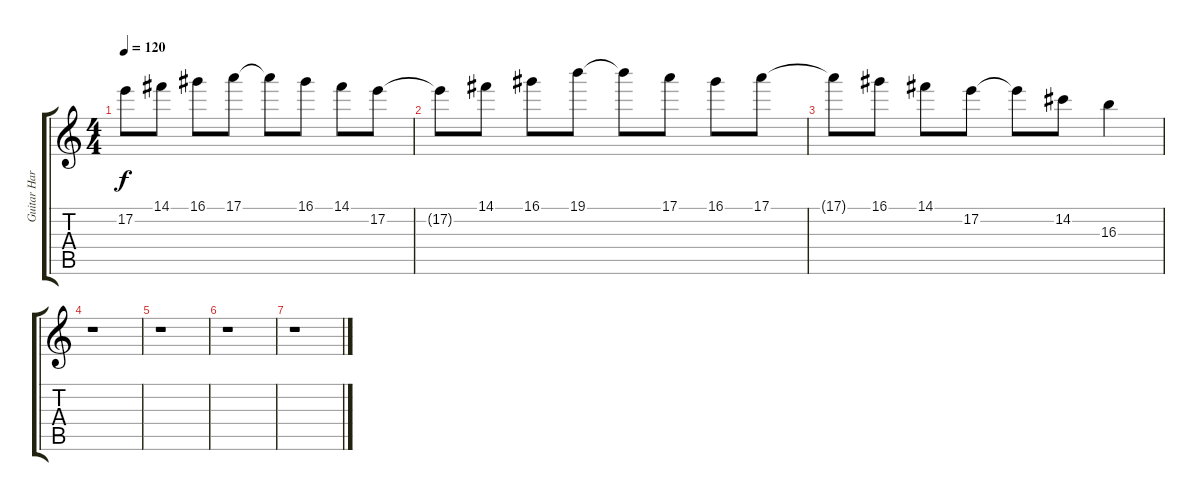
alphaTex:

\track ("Guitar Harmonics" "Guitar Har") {instrument guitarharmonics}
\staff {score tabs}
\tuning (E4 B3 G3 D3 A2 E2) {hide}
\ts (4 4)
\tempo 120
\clef g2
\ks c
17.2{t}.8{dy f} 14.1.8 16.1.8 17.1.8 17.1{t}.8 16.1.8 14.1.8 17.2.8 |
17.2{t}.8 14.1.8 16.1.8 19.1.8 19.1{t}.8 17.1.8 16.1.8 17.1.8 |
17.1{t}.8 16.1.8 14.1.8 17.2.8 17.2{t}.8 14.2.8 16.3.4 |
r.1 |
r.1 |
r.1 |
r.1
